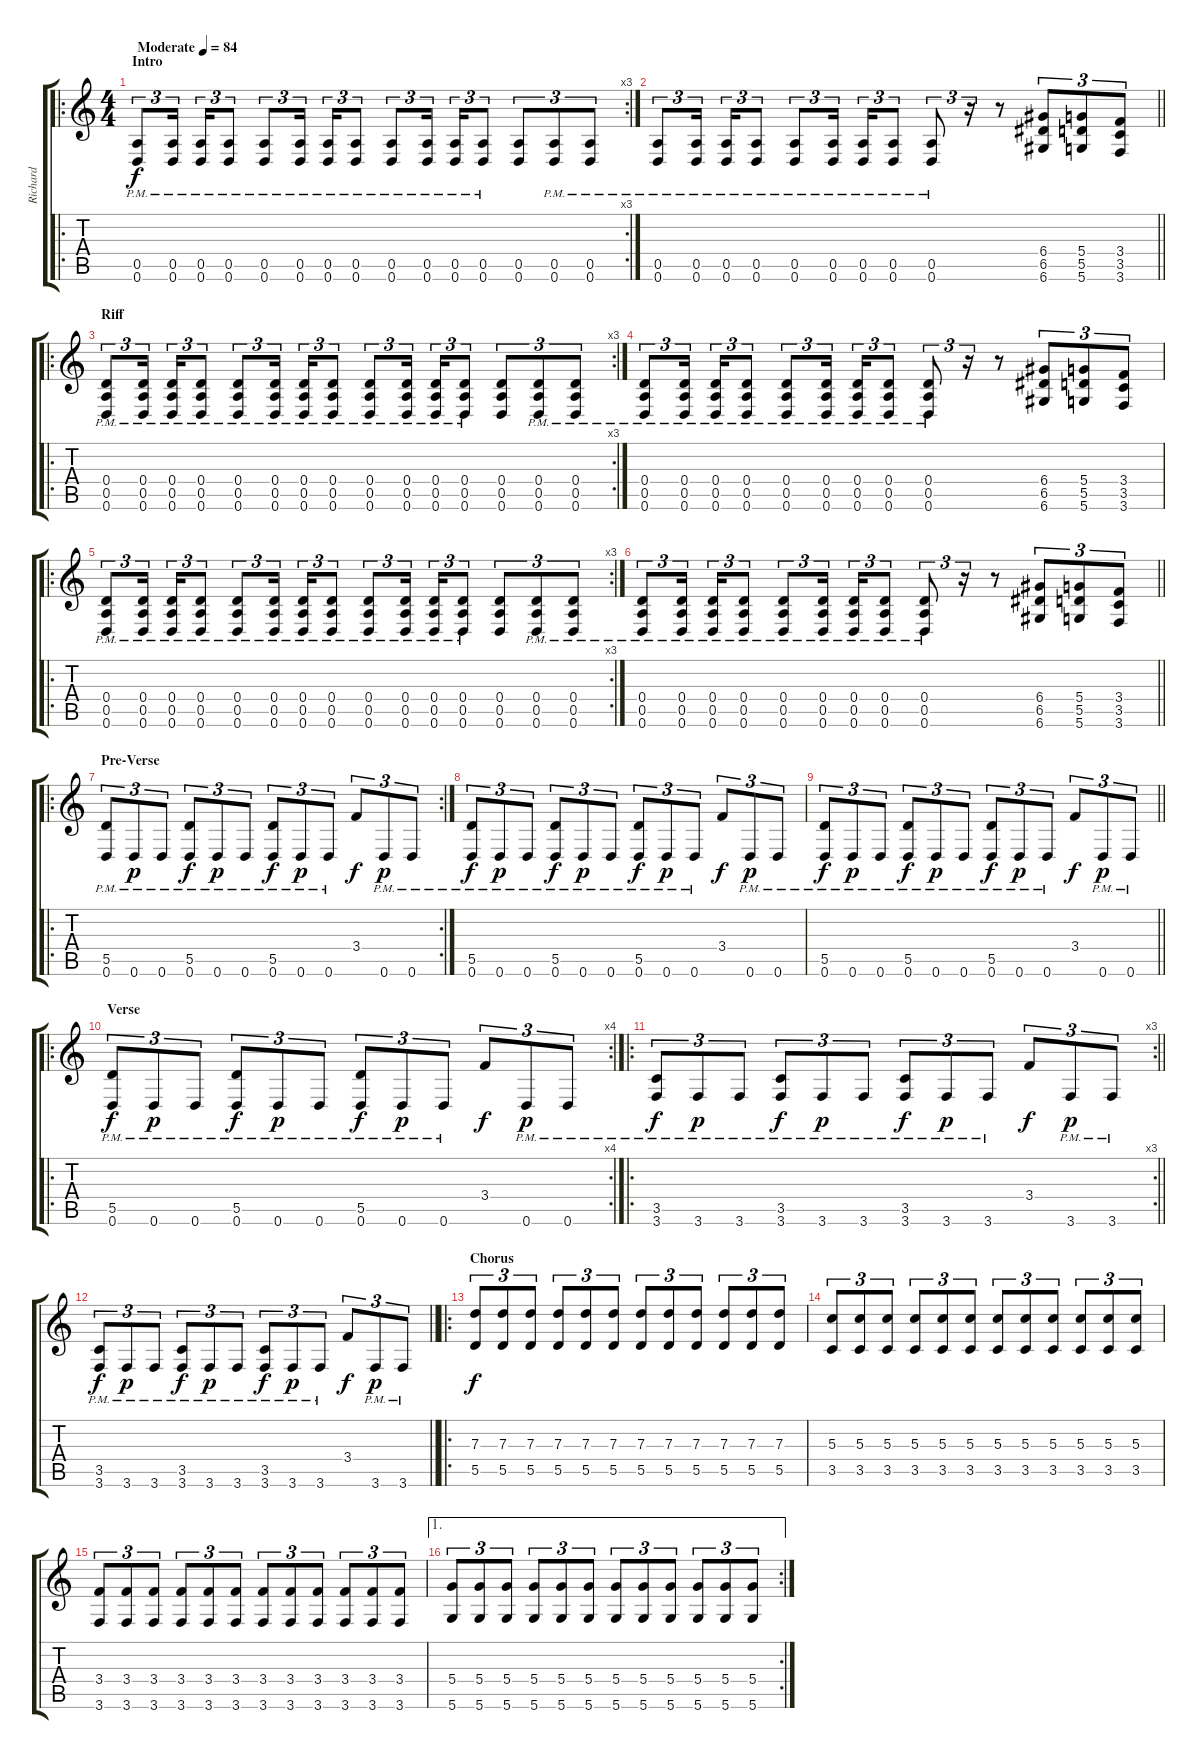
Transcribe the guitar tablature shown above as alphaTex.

\track ("Richard" "Richard") {instrument distortionguitar}
\staff {score tabs}
\tuning (E4 B3 G3 D3 A2 D2) {hide}
\ro
\rc 3
\ts (4 4)
\section ("" "Intro")
\tempo (84 "Moderate")
\clef g2
\ks c
(0.5{pm} 0.6{pm}).8{tu (3 2) dy f volume 9 balance 8 instrument overdrivenguitar} (0.5{pm} 0.6{pm}).16{tu (3 2) beam splitsecondary} (0.5{pm} 0.6{pm}).16{tu (3 2)} (0.5{pm} 0.6{pm}).8{tu (3 2)} (0.5{pm} 0.6{pm}).8{tu (3 2)} (0.5{pm} 0.6{pm}).16{tu (3 2) beam splitsecondary} (0.5{pm} 0.6{pm}).16{tu (3 2)} (0.5{pm} 0.6{pm}).8{tu (3 2)} (0.5{pm} 0.6{pm}).8{tu (3 2)} (0.5{pm} 0.6{pm}).16{tu (3 2) beam splitsecondary} (0.5{pm} 0.6{pm}).16{tu (3 2)} (0.5{pm} 0.6{pm}).8{tu (3 2)} (0.5 0.6).8{tu (3 2)} (0.5{pm} 0.6{pm}).8{tu (3 2)} (0.5{pm} 0.6{pm}).8{tu (3 2)} |
\barLineRight lightlight
(0.5{pm} 0.6{pm}).8{tu (3 2)} (0.5{pm} 0.6{pm}).16{tu (3 2) beam splitsecondary} (0.5{pm} 0.6{pm}).16{tu (3 2)} (0.5{pm} 0.6{pm}).8{tu (3 2)} (0.5{pm} 0.6{pm}).8{tu (3 2)} (0.5{pm} 0.6{pm}).16{tu (3 2) beam splitsecondary} (0.5{pm} 0.6{pm}).16{tu (3 2)} (0.5{pm} 0.6{pm}).8{tu (3 2)} (0.5{pm} 0.6{pm}).8{tu (3 2)} r.16{tu (3 2)} r.8{volume 13 balance 16 instrument distortionguitar} (6.4 6.5 6.6).8{tu (3 2)} (5.4 5.5 5.6).8{tu (3 2)} (3.4 3.5 3.6).8{tu (3 2)} |
\ro
\rc 3
\section ("" "Riff")
(0.4{pm} 0.5{pm} 0.6{pm}).8{tu (3 2)} (0.4{pm} 0.5{pm} 0.6{pm}).16{tu (3 2) beam splitsecondary} (0.4{pm} 0.5{pm} 0.6{pm}).16{tu (3 2)} (0.4{pm} 0.5{pm} 0.6{pm}).8{tu (3 2)} (0.4{pm} 0.5{pm} 0.6{pm}).8{tu (3 2)} (0.4{pm} 0.5{pm} 0.6{pm}).16{tu (3 2) beam splitsecondary} (0.4{pm} 0.5{pm} 0.6{pm}).16{tu (3 2)} (0.4{pm} 0.5{pm} 0.6{pm}).8{tu (3 2)} (0.4{pm} 0.5{pm} 0.6{pm}).8{tu (3 2)} (0.4{pm} 0.5{pm} 0.6{pm}).16{tu (3 2) beam splitsecondary} (0.4{pm} 0.5{pm} 0.6{pm}).16{tu (3 2)} (0.4{pm} 0.5{pm} 0.6{pm}).8{tu (3 2)} (0.4 0.5 0.6).8{tu (3 2)} (0.4{pm} 0.5{pm} 0.6{pm}).8{tu (3 2)} (0.4{pm} 0.5{pm} 0.6{pm}).8{tu (3 2)} |
(0.4{pm} 0.5{pm} 0.6{pm}).8{tu (3 2)} (0.4{pm} 0.5{pm} 0.6{pm}).16{tu (3 2) beam splitsecondary} (0.4{pm} 0.5{pm} 0.6{pm}).16{tu (3 2)} (0.4{pm} 0.5{pm} 0.6{pm}).8{tu (3 2)} (0.4{pm} 0.5{pm} 0.6{pm}).8{tu (3 2)} (0.4{pm} 0.5{pm} 0.6{pm}).16{tu (3 2) beam splitsecondary} (0.4{pm} 0.5{pm} 0.6{pm}).16{tu (3 2)} (0.4{pm} 0.5{pm} 0.6{pm}).8{tu (3 2)} (0.4{pm} 0.5{pm} 0.6{pm}).8{tu (3 2)} r.16{tu (3 2)} r.8 (6.4 6.5 6.6).8{tu (3 2)} (5.4 5.5 5.6).8{tu (3 2)} (3.4 3.5 3.6).8{tu (3 2)} |
\ro
\rc 3
(0.4{pm} 0.5{pm} 0.6{pm}).8{tu (3 2)} (0.4{pm} 0.5{pm} 0.6{pm}).16{tu (3 2) beam splitsecondary} (0.4{pm} 0.5{pm} 0.6{pm}).16{tu (3 2)} (0.4{pm} 0.5{pm} 0.6{pm}).8{tu (3 2)} (0.4{pm} 0.5{pm} 0.6{pm}).8{tu (3 2)} (0.4{pm} 0.5{pm} 0.6{pm}).16{tu (3 2) beam splitsecondary} (0.4{pm} 0.5{pm} 0.6{pm}).16{tu (3 2)} (0.4{pm} 0.5{pm} 0.6{pm}).8{tu (3 2)} (0.4{pm} 0.5{pm} 0.6{pm}).8{tu (3 2)} (0.4{pm} 0.5{pm} 0.6{pm}).16{tu (3 2) beam splitsecondary} (0.4{pm} 0.5{pm} 0.6{pm}).16{tu (3 2)} (0.4{pm} 0.5{pm} 0.6{pm}).8{tu (3 2)} (0.4 0.5 0.6).8{tu (3 2)} (0.4{pm} 0.5{pm} 0.6{pm}).8{tu (3 2)} (0.4{pm} 0.5{pm} 0.6{pm}).8{tu (3 2)} |
\barLineRight lightlight
(0.4{pm} 0.5{pm} 0.6{pm}).8{tu (3 2)} (0.4{pm} 0.5{pm} 0.6{pm}).16{tu (3 2) beam splitsecondary} (0.4{pm} 0.5{pm} 0.6{pm}).16{tu (3 2)} (0.4{pm} 0.5{pm} 0.6{pm}).8{tu (3 2)} (0.4{pm} 0.5{pm} 0.6{pm}).8{tu (3 2)} (0.4{pm} 0.5{pm} 0.6{pm}).16{tu (3 2) beam splitsecondary} (0.4{pm} 0.5{pm} 0.6{pm}).16{tu (3 2)} (0.4{pm} 0.5{pm} 0.6{pm}).8{tu (3 2)} (0.4{pm} 0.5{pm} 0.6{pm}).8{tu (3 2)} r.16{tu (3 2)} r.8 (6.4 6.5 6.6).8{tu (3 2)} (5.4 5.5 5.6).8{tu (3 2)} (3.4 3.5 3.6).8{tu (3 2)} |
\ro
\rc 2
\section ("" "Pre-Verse")
(5.5{pm} 0.6{pm}).8{tu (3 2) instrument electricguitarmuted} 0.6{pm}.8{tu (3 2) dy p} 0.6{pm}.8{tu (3 2)} (5.5{pm} 0.6{pm}).8{tu (3 2) dy f} 0.6{pm}.8{tu (3 2) dy p} 0.6{pm}.8{tu (3 2)} (5.5{pm} 0.6{pm}).8{tu (3 2) dy f} 0.6{pm}.8{tu (3 2) dy p} 0.6{pm}.8{tu (3 2)} 3.4.8{tu (3 2) dy f} 0.6{pm}.8{tu (3 2) dy p} 0.6{pm}.8{tu (3 2)} |
(5.5{pm} 0.6{pm}).8{tu (3 2) dy f} 0.6{pm}.8{tu (3 2) dy p} 0.6{pm}.8{tu (3 2)} (5.5{pm} 0.6{pm}).8{tu (3 2) dy f} 0.6{pm}.8{tu (3 2) dy p} 0.6{pm}.8{tu (3 2)} (5.5{pm} 0.6{pm}).8{tu (3 2) dy f} 0.6{pm}.8{tu (3 2) dy p} 0.6{pm}.8{tu (3 2)} 3.4.8{tu (3 2) dy f} 0.6{pm}.8{tu (3 2) dy p} 0.6{pm}.8{tu (3 2)} |
\barLineRight lightlight
(5.5{pm} 0.6{pm}).8{tu (3 2) dy f} 0.6{pm}.8{tu (3 2) dy p} 0.6{pm}.8{tu (3 2)} (5.5{pm} 0.6{pm}).8{tu (3 2) dy f} 0.6{pm}.8{tu (3 2) dy p} 0.6{pm}.8{tu (3 2)} (5.5{pm} 0.6{pm}).8{tu (3 2) dy f} 0.6{pm}.8{tu (3 2) dy p} 0.6{pm}.8{tu (3 2)} 3.4.8{tu (3 2) dy f} 0.6{pm}.8{tu (3 2) dy p} 0.6{pm}.8{tu (3 2)} |
\ro
\rc 4
\section ("" "Verse")
(5.5{pm} 0.6{pm}).8{tu (3 2) dy f} 0.6{pm}.8{tu (3 2) dy p} 0.6{pm}.8{tu (3 2)} (5.5{pm} 0.6{pm}).8{tu (3 2) dy f} 0.6{pm}.8{tu (3 2) dy p} 0.6{pm}.8{tu (3 2)} (5.5{pm} 0.6{pm}).8{tu (3 2) dy f} 0.6{pm}.8{tu (3 2) dy p} 0.6{pm}.8{tu (3 2)} 3.4.8{tu (3 2) dy f} 0.6{pm}.8{tu (3 2) dy p} 0.6{pm}.8{tu (3 2)} |
\ro
\rc 3
\barLineRight lightlight
(3.5{pm} 3.6{pm}).8{tu (3 2) dy f} 3.6{pm}.8{tu (3 2) dy p} 3.6{pm}.8{tu (3 2)} (3.5{pm} 3.6{pm}).8{tu (3 2) dy f} 3.6{pm}.8{tu (3 2) dy p} 3.6{pm}.8{tu (3 2)} (3.5{pm} 3.6{pm}).8{tu (3 2) dy f} 3.6{pm}.8{tu (3 2) dy p} 3.6{pm}.8{tu (3 2)} 3.4.8{tu (3 2) dy f} 3.6{pm}.8{tu (3 2) dy p} 3.6{pm}.8{tu (3 2)} |
\barLineRight lightlight
(3.5{pm} 3.6{pm}).8{tu (3 2) dy f} 3.6{pm}.8{tu (3 2) dy p} 3.6{pm}.8{tu (3 2)} (3.5{pm} 3.6{pm}).8{tu (3 2) dy f} 3.6{pm}.8{tu (3 2) dy p} 3.6{pm}.8{tu (3 2)} (3.5{pm} 3.6{pm}).8{tu (3 2) dy f} 3.6{pm}.8{tu (3 2) dy p} 3.6{pm}.8{tu (3 2)} 3.4.8{tu (3 2) dy f} 3.6{pm}.8{tu (3 2) dy p} 3.6{pm}.8{tu (3 2)} |
\ro
\section ("" "Chorus")
(7.3 5.5).8{tu (3 2) dy f instrument distortionguitar} (7.3 5.5).8{tu (3 2)} (7.3 5.5).8{tu (3 2)} (7.3 5.5).8{tu (3 2)} (7.3 5.5).8{tu (3 2)} (7.3 5.5).8{tu (3 2)} (7.3 5.5).8{tu (3 2)} (7.3 5.5).8{tu (3 2)} (7.3 5.5).8{tu (3 2)} (7.3 5.5).8{tu (3 2)} (7.3 5.5).8{tu (3 2)} (7.3 5.5).8{tu (3 2)} |
(5.3 3.5).8{tu (3 2)} (5.3 3.5).8{tu (3 2)} (5.3 3.5).8{tu (3 2)} (5.3 3.5).8{tu (3 2)} (5.3 3.5).8{tu (3 2)} (5.3 3.5).8{tu (3 2)} (5.3 3.5).8{tu (3 2)} (5.3 3.5).8{tu (3 2)} (5.3 3.5).8{tu (3 2)} (5.3 3.5).8{tu (3 2)} (5.3 3.5).8{tu (3 2)} (5.3 3.5).8{tu (3 2)} |
(3.4 3.6).8{tu (3 2)} (3.4 3.6).8{tu (3 2)} (3.4 3.6).8{tu (3 2)} (3.4 3.6).8{tu (3 2)} (3.4 3.6).8{tu (3 2)} (3.4 3.6).8{tu (3 2)} (3.4 3.6).8{tu (3 2)} (3.4 3.6).8{tu (3 2)} (3.4 3.6).8{tu (3 2)} (3.4 3.6).8{tu (3 2)} (3.4 3.6).8{tu (3 2)} (3.4 3.6).8{tu (3 2)} |
\ae 1
\rc 2
(5.4 5.6).8{tu (3 2)} (5.4 5.6).8{tu (3 2)} (5.4 5.6).8{tu (3 2)} (5.4 5.6).8{tu (3 2)} (5.4 5.6).8{tu (3 2)} (5.4 5.6).8{tu (3 2)} (5.4 5.6).8{tu (3 2)} (5.4 5.6).8{tu (3 2)} (5.4 5.6).8{tu (3 2)} (5.4 5.6).8{tu (3 2)} (5.4 5.6).8{tu (3 2)} (5.4 5.6).8{tu (3 2)}
